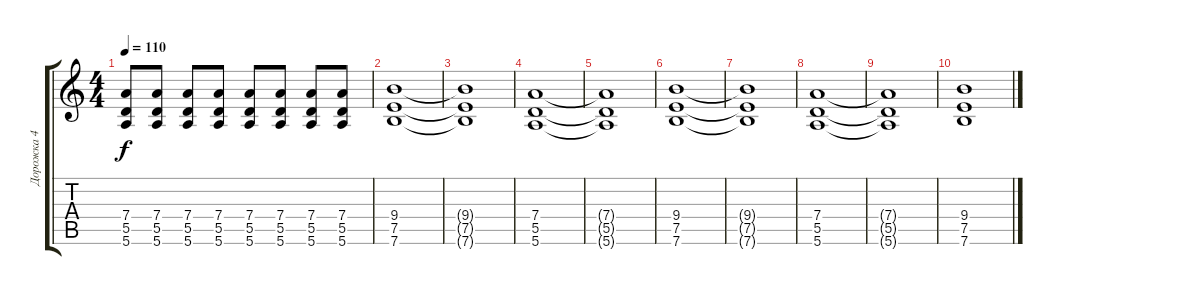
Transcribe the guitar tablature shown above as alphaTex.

\track ("Дорожка 4" "Дорожка 4") {instrument overdrivenguitar}
\staff {score tabs}
\tuning (E4 B3 G3 D3 A2 E2) {hide}
\ts (4 4)
\tempo 110
\clef g2
\ks c
(7.4 5.5 5.6).8{dy f} (7.4 5.5 5.6).8 (7.4 5.5 5.6).8 (7.4 5.5 5.6).8 (7.4 5.5 5.6).8 (7.4 5.5 5.6).8 (7.4 5.5 5.6).8 (7.4 5.5 5.6).8 |
(9.4 7.5 7.6).1 |
(9.4{t} 7.5{t} 7.6{t}).1 |
(7.4 5.5 5.6).1 |
(7.4{t} 5.5{t} 5.6{t}).1 |
(9.4 7.5 7.6).1 |
(9.4{t} 7.5{t} 7.6{t}).1 |
(7.4 5.5 5.6).1 |
(7.4{t} 5.5{t} 5.6{t}).1 |
(9.4 7.5 7.6).1
